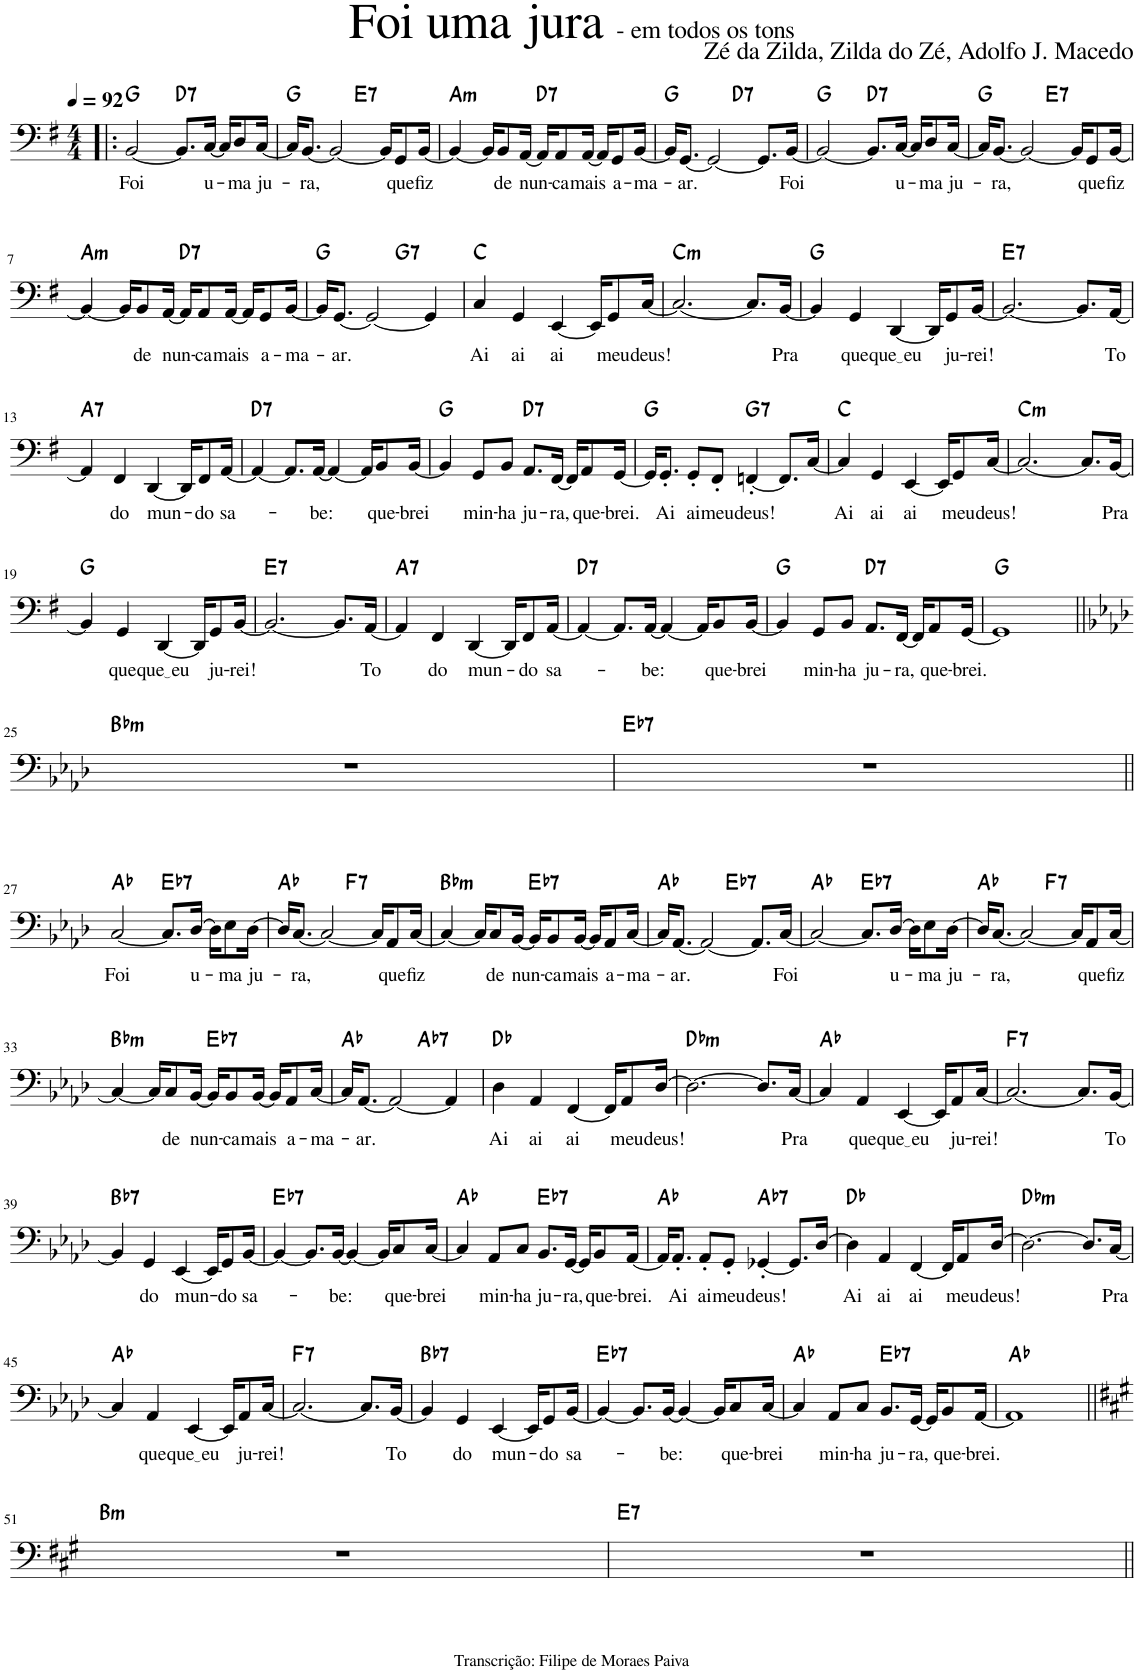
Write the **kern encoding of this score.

**kern	**text	**harte
*part1	*part1	*part1
*staff1	*staff1	*
*I"Melodia	*	*
*clefF4	*	*
*k[f#]	*	*
*M4/4	*	*
*MM92	*	*
=1!|:	=1!|:	=1!|:
!	!LO:LY:b	!
[2BB/	Foi	G:maj
!	!	!LO:H:kt=7
8.BB/L]	.	D:7
!	!LO:LY:b	!
[16C/Jk	u-	.
16C/KL]	.	.
!	!LO:LY:b	!
8D/	-ma	.
!	!LO:LY:b	!
[16C/Jk	ju-	.
=2	=2	=2
*^	*	*
16C/KL]	2ryy	.	G:maj
!	!	!LO:LY:b	!
[8.BB/J	.	-ra,	.
2BB/_	.	.	.
!	!	!	!LO:H:kt=7
.	2ryy	.	E:7
16BB/KL]	.	.	.
!	!	!LO:LY:b	!
8GG/	.	que	.
!	!	!LO:LY:b	!
[16BB/Jk	.	fiz	.
=3	=3	=3	=3
!	!	!	!LO:H:kt=m
*v	*v	*	*
4BB/_	.	A:min
16BB/KL]	.	.
!	!LO:LY:b	!
8BB/	de	.
!	!LO:LY:b	!
[16AA/Jk	nun-	.
!	!	!LO:H:kt=7
16AA/KL]	.	D:7
!	!LO:LY:b	!
8AA/	-ca	.
!	!LO:LY:b	!
[16AA/Jk	mais	.
16AA/KL]	.	.
!	!LO:LY:b	!
8GG/	a-	.
!	!LO:LY:b	!
[16BB/Jk	-ma-	.
=4	=4	=4
*^	*	*
16BB/KL]	2ryy	.	G:maj
!	!	!LO:LY:b	!
[8.GG/J	.	-ar.	.
2GG/_	.	.	.
!	!	!	!LO:H:kt=7
.	2ryy	.	D:7
8.GG/L]	.	.	.
!	!	!LO:LY:b	!
[16BB/Jk	.	Foi	.
*v	*v	*	*
=5	=5	=5
2BB/_	.	G:maj
!	!	!LO:H:kt=7
8.BB/L]	.	D:7
!	!LO:LY:b	!
[16C/Jk	u-	.
16C/KL]	.	.
!	!LO:LY:b	!
8D/	-ma	.
!	!LO:LY:b	!
[16C/Jk	ju-	.
=6	=6	=6
*^	*	*
16C/KL]	2ryy	.	G:maj
!	!	!LO:LY:b	!
[8.BB/J	.	-ra,	.
2BB/_	.	.	.
!	!	!	!LO:H:kt=7
.	2ryy	.	E:7
16BB/KL]	.	.	.
!	!	!LO:LY:b	!
8GG/	.	que	.
!	!	!LO:LY:b	!
[16BB/Jk	.	fiz	.
!!LO:LB:g=z	!!
=7	=7	=7	=7
!	!	!	!LO:H:kt=m
*v	*v	*	*
4BB/_	.	A:min
16BB/KL]	.	.
!	!LO:LY:b	!
8BB/	de	.
!	!LO:LY:b	!
[16AA/Jk	nun-	.
!	!	!LO:H:kt=7
16AA/KL]	.	D:7
!	!LO:LY:b	!
8AA/	-ca	.
!	!LO:LY:b	!
[16AA/Jk	mais	.
16AA/KL]	.	.
!	!LO:LY:b	!
8GG/	a-	.
!	!LO:LY:b	!
[16BB/Jk	-ma-	.
=8	=8	=8
*^	*	*
16BB/KL]	2ryy	.	G:maj
!	!	!LO:LY:b	!
[8.GG/J	.	-ar.	.
2GG/_	.	.	.
!	!	!	!LO:H:kt=7
.	2ryy	.	G:7
4GG/]	.	.	.
=9	=9	=9	=9
!	!	!LO:LY:b	!
*v	*v	*	*
4C/	Ai	C:maj
!	!LO:LY:b	!
4GG/	ai	.
!	!LO:LY:b	!
[4EE/	ai	.
16EE/KL]	.	.
!	!LO:LY:b	!
8GG/	meu	.
!	!LO:LY:b	!
[16C/Jk	deus!	.
=10	=10	=10
!	!	!LO:H:kt=m
2.C/_	.	C:min
8.C/L]	.	.
!	!LO:LY:b	!
[16BB/Jk	Pra	.
=11	=11	=11
4BB/]	.	G:maj
!	!LO:LY:b	!
4GG/	que	.
!	!LO:LY:b	!
[4DD/	que eu	.
16DD/KL]	.	.
!	!LO:LY:b	!
8GG/	ju-	.
!	!LO:LY:b	!
[16BB/Jk	-rei!	.
=12	=12	=12
!	!	!LO:H:kt=7
2.BB/_	.	E:7
8.BB/L]	.	.
!	!LO:LY:b	!
[16AA/Jk	To	.
!!LO:LB:g=z
=13	=13	=13
!	!	!LO:H:kt=7
4AA/]	.	A:7
!	!LO:LY:b	!
4FF#/	do	.
!	!LO:LY:b	!
[4DD/	mun-	.
16DD/KL]	.	.
!	!LO:LY:b	!
8FF#/	-do	.
!	!LO:LY:b	!
[16AA/Jk	sa-	.
=14	=14	=14
!	!	!LO:H:kt=7
4AA/_	.	D:7
8.AA/L]	.	.
!	!LO:LY:b	!
[16AA/Jk	-be:	.
4AA/_	.	.
16AA/KL]	.	.
!	!LO:LY:b	!
8BB/	que-	.
!	!LO:LY:b	!
[16BB/Jk	-brei	.
=15	=15	=15
4BB/]	.	G:maj
!	!LO:LY:b	!
8GG/L	min-	.
!	!LO:LY:b	!
8BB/J	-ha	.
!	!LO:LY:b	!LO:H:kt=7
8.AA/L	ju-	D:7
!	!LO:LY:b	!
[16FF#/Jk	-ra,	.
16FF#/KL]	.	.
!	!LO:LY:b	!
8AA/	que-	.
!	!LO:LY:b	!
[16GG/Jk	-brei.	.
=16	=16	=16
16GG/KL]	.	G:maj
!	!LO:LY:b	!
8.GG'/J	Ai	.
!	!LO:LY:b	!
8GG'/L	ai	.
!	!LO:LY:b	!
8FF#'/J	meu	.
!	!LO:LY:b	!LO:H:kt=7
[4FFn'/	deus!	G:7
8.FF/L]	.	.
[16C/Jk	.	.
=17	=17	=17
!	!LO:LY:b	!
4C/]	Ai	C:maj
!	!LO:LY:b	!
4GG/	ai	.
!	!LO:LY:b	!
[4EE/	ai	.
16EE/KL]	.	.
!	!LO:LY:b	!
8GG/	meu	.
!	!LO:LY:b	!
[16C/Jk	deus!	.
=18	=18	=18
!	!	!LO:H:kt=m
2.C/_	.	C:min
8.C/L]	.	.
!	!LO:LY:b	!
[16BB/Jk	Pra	.
!!LO:LB:g=z
=19	=19	=19
4BB/]	.	G:maj
!	!LO:LY:b	!
4GG/	que	.
!	!LO:LY:b	!
[4DD/	que eu	.
16DD/KL]	.	.
!	!LO:LY:b	!
8GG/	ju-	.
!	!LO:LY:b	!
[16BB/Jk	-rei!	.
=20	=20	=20
!	!	!LO:H:kt=7
2.BB/_	.	E:7
8.BB/L]	.	.
!	!LO:LY:b	!
[16AA/Jk	To	.
=21	=21	=21
!	!	!LO:H:kt=7
4AA/]	.	A:7
!	!LO:LY:b	!
4FF#/	do	.
!	!LO:LY:b	!
[4DD/	mun-	.
16DD/KL]	.	.
!	!LO:LY:b	!
8FF#/	-do	.
!	!LO:LY:b	!
[16AA/Jk	sa-	.
=22	=22	=22
!	!	!LO:H:kt=7
4AA/_	.	D:7
8.AA/L]	.	.
!	!LO:LY:b	!
[16AA/Jk	-be:	.
4AA/_	.	.
16AA/KL]	.	.
!	!LO:LY:b	!
8BB/	que-	.
!	!LO:LY:b	!
[16BB/Jk	-brei	.
=23	=23	=23
4BB/]	.	G:maj
!	!LO:LY:b	!
8GG/L	min-	.
!	!LO:LY:b	!
8BB/J	-ha	.
!	!LO:LY:b	!LO:H:kt=7
8.AA/L	ju-	D:7
!	!LO:LY:b	!
[16FF#/Jk	-ra,	.
16FF#/KL]	.	.
!	!LO:LY:b	!
8AA/	que-	.
!	!LO:LY:b	!
[16GG/Jk	-brei.	.
=24	=24	=24
1GG]	.	G:maj
!!LO:LB:g=z
=25||	=25||	=25||
*k[b-e-a-d-]	*	*
!	!	!LO:H:kt=m
1r	.	Bb:min
=26	=26	=26
!	!	!LO:H:kt=7
1r	.	Eb:7
!!LO:LB:g=z
=27||	=27||	=27||
!	!LO:LY:b	!
[2C/	Foi	Ab:maj
!	!	!LO:H:kt=7
8.C/L]	.	Eb:7
!	!LO:LY:b	!
[16D-/Jk	u-	.
16D-\KL]	.	.
!	!LO:LY:b	!
8E-\	-ma	.
!	!LO:LY:b	!
[16D-\Jk	ju-	.
=28	=28	=28
*^	*	*
16D-/KL]	2ryy	.	Ab:maj
!	!	!LO:LY:b	!
[8.C/J	.	-ra,	.
2C/_	.	.	.
!	!	!	!LO:H:kt=7
.	2ryy	.	F:7
16C/KL]	.	.	.
!	!	!LO:LY:b	!
8AA-/	.	que	.
!	!	!LO:LY:b	!
[16C/Jk	.	fiz	.
=29	=29	=29	=29
!	!	!	!LO:H:kt=m
*v	*v	*	*
4C/_	.	Bb:min
16C/KL]	.	.
!	!LO:LY:b	!
8C/	de	.
!	!LO:LY:b	!
[16BB-/Jk	nun-	.
!	!	!LO:H:kt=7
16BB-/KL]	.	Eb:7
!	!LO:LY:b	!
8BB-/	-ca	.
!	!LO:LY:b	!
[16BB-/Jk	mais	.
16BB-/KL]	.	.
!	!LO:LY:b	!
8AA-/	a-	.
!	!LO:LY:b	!
[16C/Jk	-ma-	.
=30	=30	=30
*^	*	*
16C/KL]	2ryy	.	Ab:maj
!	!	!LO:LY:b	!
[8.AA-/J	.	-ar.	.
2AA-/_	.	.	.
!	!	!	!LO:H:kt=7
.	2ryy	.	Eb:7
8.AA-/L]	.	.	.
!	!	!LO:LY:b	!
[16C/Jk	.	Foi	.
*v	*v	*	*
=31	=31	=31
2C/_	.	Ab:maj
!	!	!LO:H:kt=7
8.C/L]	.	Eb:7
!	!LO:LY:b	!
[16D-/Jk	u-	.
16D-\KL]	.	.
!	!LO:LY:b	!
8E-\	-ma	.
!	!LO:LY:b	!
[16D-\Jk	ju-	.
=32	=32	=32
*^	*	*
16D-/KL]	2ryy	.	Ab:maj
!	!	!LO:LY:b	!
[8.C/J	.	-ra,	.
2C/_	.	.	.
!	!	!	!LO:H:kt=7
.	2ryy	.	F:7
16C/KL]	.	.	.
!	!	!LO:LY:b	!
8AA-/	.	que	.
!	!	!LO:LY:b	!
[16C/Jk	.	fiz	.
!!LO:LB:g=z	!!
=33	=33	=33	=33
!	!	!	!LO:H:kt=m
*v	*v	*	*
4C/_	.	Bb:min
16C/KL]	.	.
!	!LO:LY:b	!
8C/	de	.
!	!LO:LY:b	!
[16BB-/Jk	nun-	.
!	!	!LO:H:kt=7
16BB-/KL]	.	Eb:7
!	!LO:LY:b	!
8BB-/	-ca	.
!	!LO:LY:b	!
[16BB-/Jk	mais	.
16BB-/KL]	.	.
!	!LO:LY:b	!
8AA-/	a-	.
!	!LO:LY:b	!
[16C/Jk	-ma-	.
=34	=34	=34
*^	*	*
16C/KL]	2ryy	.	Ab:maj
!	!	!LO:LY:b	!
[8.AA-/J	.	-ar.	.
2AA-/_	.	.	.
!	!	!	!LO:H:kt=7
.	2ryy	.	Ab:7
4AA-/]	.	.	.
=35	=35	=35	=35
!	!	!LO:LY:b	!
*v	*v	*	*
4D-\	Ai	Db:maj
!	!LO:LY:b	!
4AA-/	ai	.
!	!LO:LY:b	!
[4FF/	ai	.
16FF/KL]	.	.
!	!LO:LY:b	!
8AA-/	meu	.
!	!LO:LY:b	!
[16D-/Jk	deus!	.
=36	=36	=36
!	!	!LO:H:kt=m
2.D-\_	.	Db:min
8.D-/L]	.	.
!	!LO:LY:b	!
[16C/Jk	Pra	.
=37	=37	=37
4C/]	.	Ab:maj
!	!LO:LY:b	!
4AA-/	que	.
!	!LO:LY:b	!
[4EE-/	que eu	.
16EE-/KL]	.	.
!	!LO:LY:b	!
8AA-/	ju-	.
!	!LO:LY:b	!
[16C/Jk	-rei!	.
=38	=38	=38
!	!	!LO:H:kt=7
2.C/_	.	F:7
8.C/L]	.	.
!	!LO:LY:b	!
[16BB-/Jk	To	.
!!LO:LB:g=z
=39	=39	=39
!	!	!LO:H:kt=7
4BB-/]	.	Bb:7
!	!LO:LY:b	!
4GG/	do	.
!	!LO:LY:b	!
[4EE-/	mun-	.
16EE-/KL]	.	.
!	!LO:LY:b	!
8GG/	-do	.
!	!LO:LY:b	!
[16BB-/Jk	sa-	.
=40	=40	=40
!	!	!LO:H:kt=7
4BB-/_	.	Eb:7
8.BB-/L]	.	.
!	!LO:LY:b	!
[16BB-/Jk	-be:	.
4BB-/_	.	.
16BB-/KL]	.	.
!	!LO:LY:b	!
8C/	que-	.
!	!LO:LY:b	!
[16C/Jk	-brei	.
=41	=41	=41
4C/]	.	Ab:maj
!	!LO:LY:b	!
8AA-/L	min-	.
!	!LO:LY:b	!
8C/J	-ha	.
!	!LO:LY:b	!LO:H:kt=7
8.BB-/L	ju-	Eb:7
!	!LO:LY:b	!
[16GG/Jk	-ra,	.
16GG/KL]	.	.
!	!LO:LY:b	!
8BB-/	que-	.
!	!LO:LY:b	!
[16AA-/Jk	-brei.	.
=42	=42	=42
16AA-/KL]	.	Ab:maj
!	!LO:LY:b	!
8.AA-'/J	Ai	.
!	!LO:LY:b	!
8AA-'/L	ai	.
!	!LO:LY:b	!
8GG'/J	meu	.
!	!LO:LY:b	!LO:H:kt=7
[4GG-X'/	deus!	Ab:7
8.GG-/L]	.	.
[16D-/Jk	.	.
=43	=43	=43
!	!LO:LY:b	!
4D-\]	Ai	Db:maj
!	!LO:LY:b	!
4AA-/	ai	.
!	!LO:LY:b	!
[4FF/	ai	.
16FF/KL]	.	.
!	!LO:LY:b	!
8AA-/	meu	.
!	!LO:LY:b	!
[16D-/Jk	deus!	.
=44	=44	=44
!	!	!LO:H:kt=m
2.D-\_	.	Db:min
8.D-/L]	.	.
!	!LO:LY:b	!
[16C/Jk	Pra	.
!!LO:LB:g=z
=45	=45	=45
4C/]	.	Ab:maj
!	!LO:LY:b	!
4AA-/	que	.
!	!LO:LY:b	!
[4EE-/	que eu	.
16EE-/KL]	.	.
!	!LO:LY:b	!
8AA-/	ju-	.
!	!LO:LY:b	!
[16C/Jk	-rei!	.
=46	=46	=46
!	!	!LO:H:kt=7
2.C/_	.	F:7
8.C/L]	.	.
!	!LO:LY:b	!
[16BB-/Jk	To	.
=47	=47	=47
!	!	!LO:H:kt=7
4BB-/]	.	Bb:7
!	!LO:LY:b	!
4GG/	do	.
!	!LO:LY:b	!
[4EE-/	mun-	.
16EE-/KL]	.	.
!	!LO:LY:b	!
8GG/	-do	.
!	!LO:LY:b	!
[16BB-/Jk	sa-	.
=48	=48	=48
!	!	!LO:H:kt=7
4BB-/_	.	Eb:7
8.BB-/L]	.	.
!	!LO:LY:b	!
[16BB-/Jk	-be:	.
4BB-/_	.	.
16BB-/KL]	.	.
!	!LO:LY:b	!
8C/	que-	.
!	!LO:LY:b	!
[16C/Jk	-brei	.
=49	=49	=49
4C/]	.	Ab:maj
!	!LO:LY:b	!
8AA-/L	min-	.
!	!LO:LY:b	!
8C/J	-ha	.
!	!LO:LY:b	!LO:H:kt=7
8.BB-/L	ju-	Eb:7
!	!LO:LY:b	!
[16GG/Jk	-ra,	.
16GG/KL]	.	.
!	!LO:LY:b	!
8BB-/	que-	.
!	!LO:LY:b	!
[16AA-/Jk	-brei.	.
=50	=50	=50
1AA-]	.	Ab:maj
!!LO:LB:g=z
=51||	=51||	=51||
*k[f#c#g#]	*	*
!	!	!LO:H:kt=m
1r	.	B:min
=52	=52	=52
!	!	!LO:H:kt=7
1r	.	E:7
=||	=||	=||
*-	*-	*-
